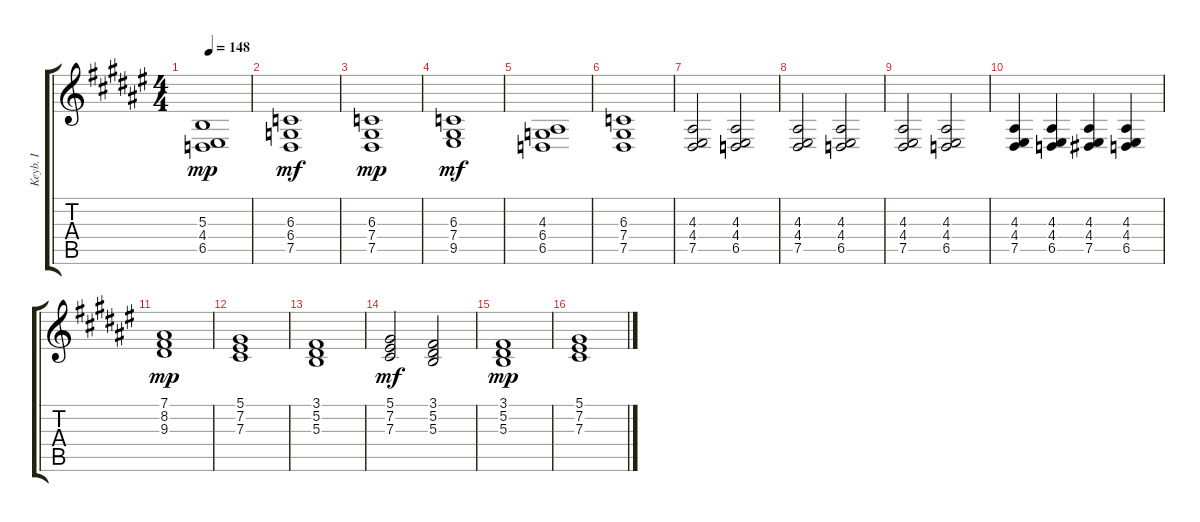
\track ("Keyb. I" "Keyb. I") {instrument stringensemble1}
\staff {score tabs}
\tuning (Eb4 Bb3 Gb3 Db3 Ab2 Eb2) {hide}
\ts (4 4)
\tempo 148
\clef g2
\ks d#minor
(5.3 4.4 6.5).1{dy mp} |
(6.3 6.4 7.5).1{dy mf} |
(6.3 7.4 7.5).1{dy mp} |
(6.3 7.4 9.5).1{dy mf} |
(4.3 6.4 6.5).1 |
(6.3 7.4 7.5).1 |
(4.3 4.4 7.5).2 (4.3 4.4 6.5).2 |
(4.3 4.4 7.5).2 (4.3 4.4 6.5).2 |
(4.3 4.4 7.5).2 (4.3 4.4 6.5).2 |
(4.3 4.4 7.5).4 (4.3 4.4 6.5).4 (4.3 4.4 7.5).4 (4.3 4.4 6.5).4 |
(7.1 8.2 9.3).1{dy mp} |
(5.1 7.2 7.3).1 |
(3.1 5.2 5.3).1 |
(5.1 7.2 7.3).2{dy mf} (3.1 5.2 5.3).2 |
(3.1 5.2 5.3).1{dy mp} |
(5.1 7.2 7.3).1
